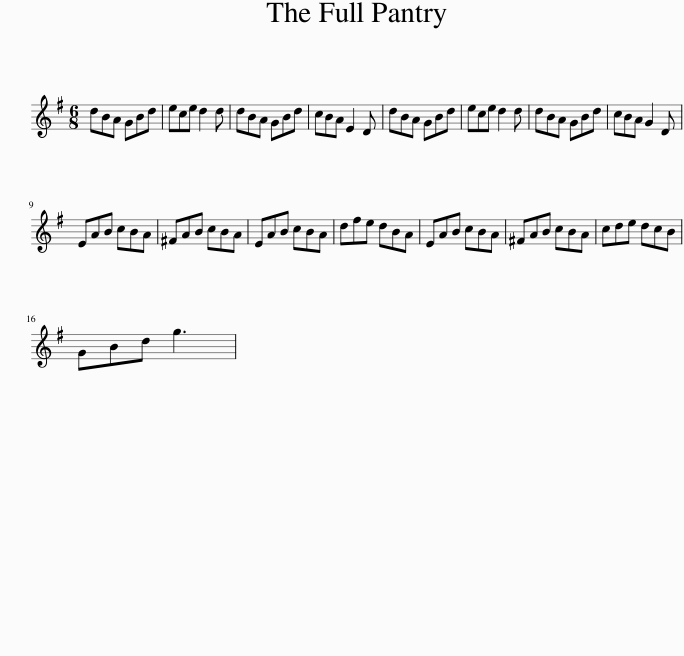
X:1
L:1/8
M:6/8
I:linebreak $
K:G
V:1 treble
V:1
 dBA GBd | ece d2 d | dBA GBd | cBA E2 D | dBA GBd | %5
 ece d2 d | dBA GBd | cBA G2 D |$ EAB cBA | ^FAB cBA | %10
 EAB cBA | dfe dBA | EAB cBA | ^FAB cBA | cde dcB |$ %15
 GBd g3 | %16
